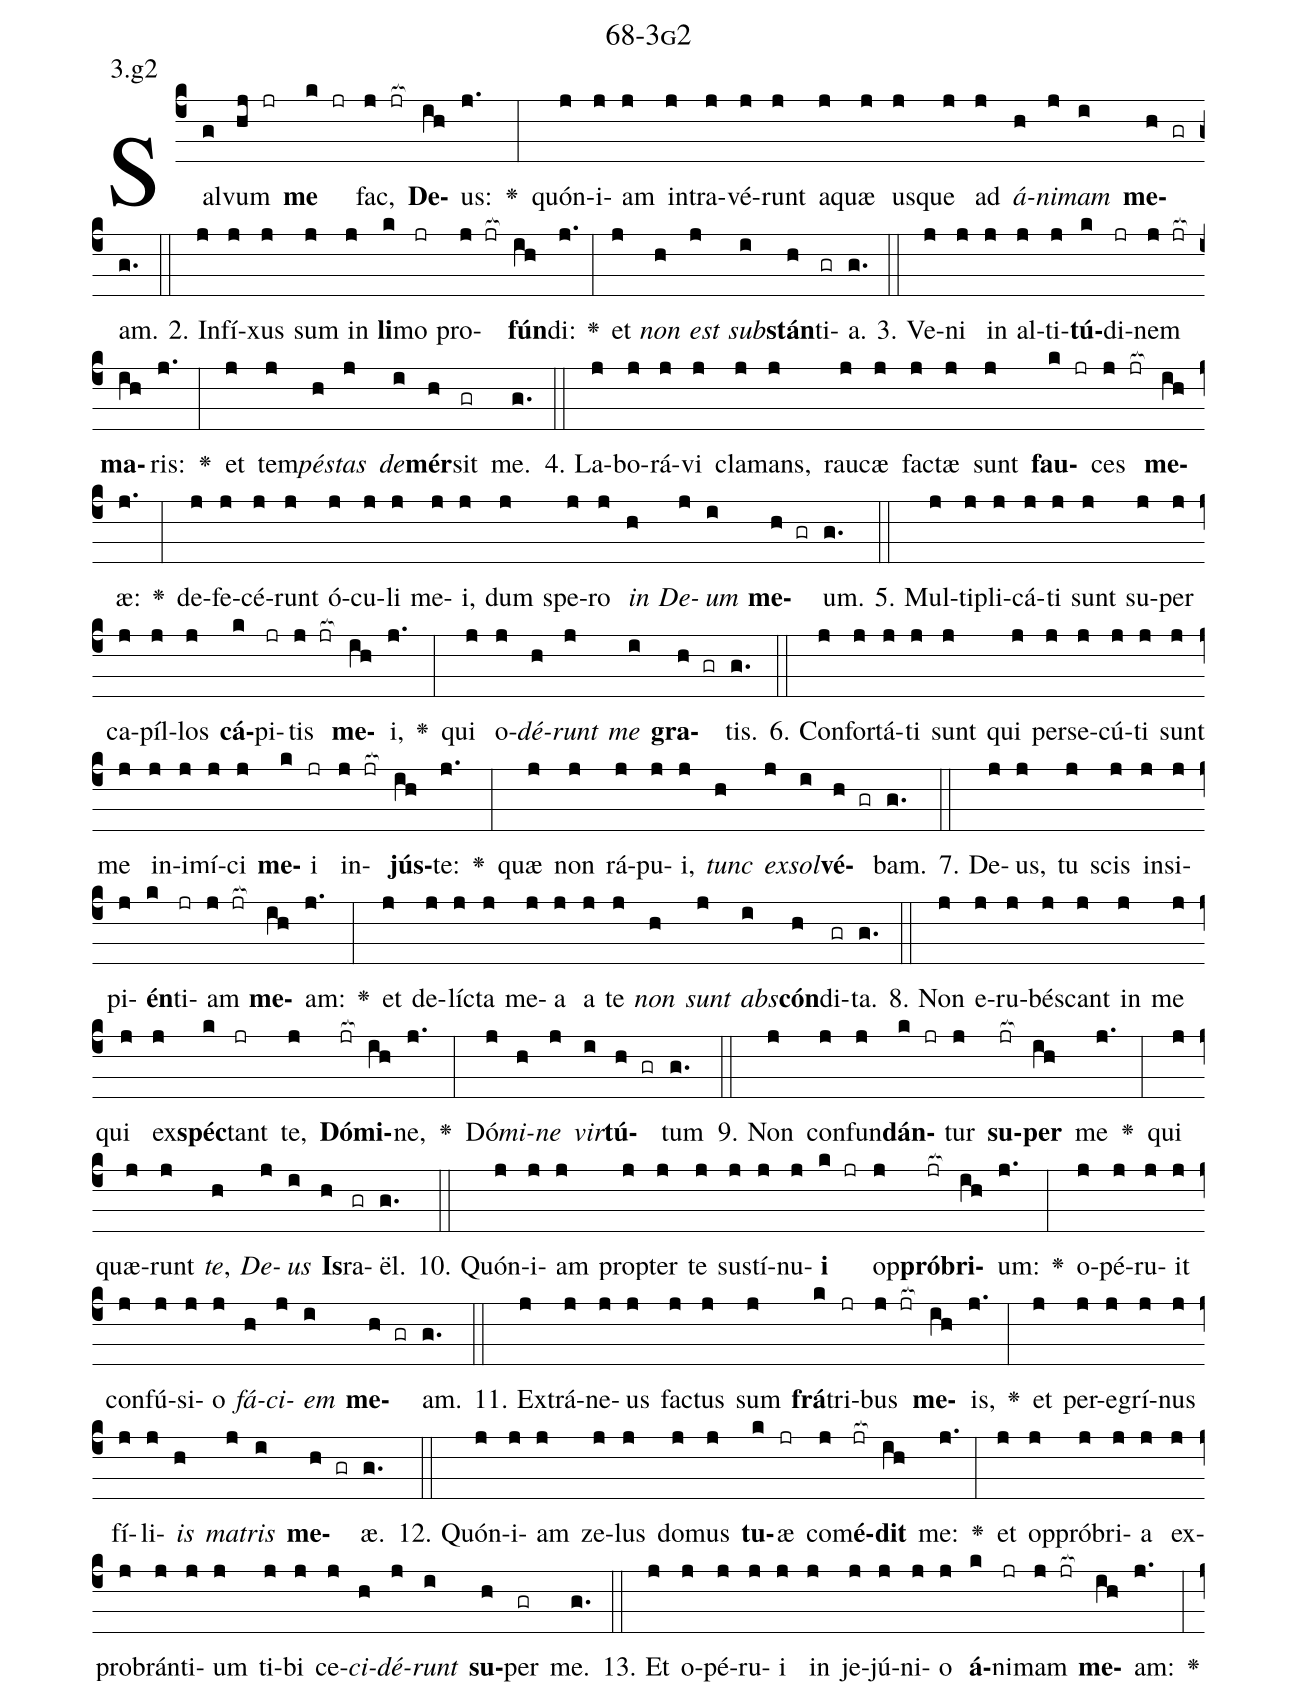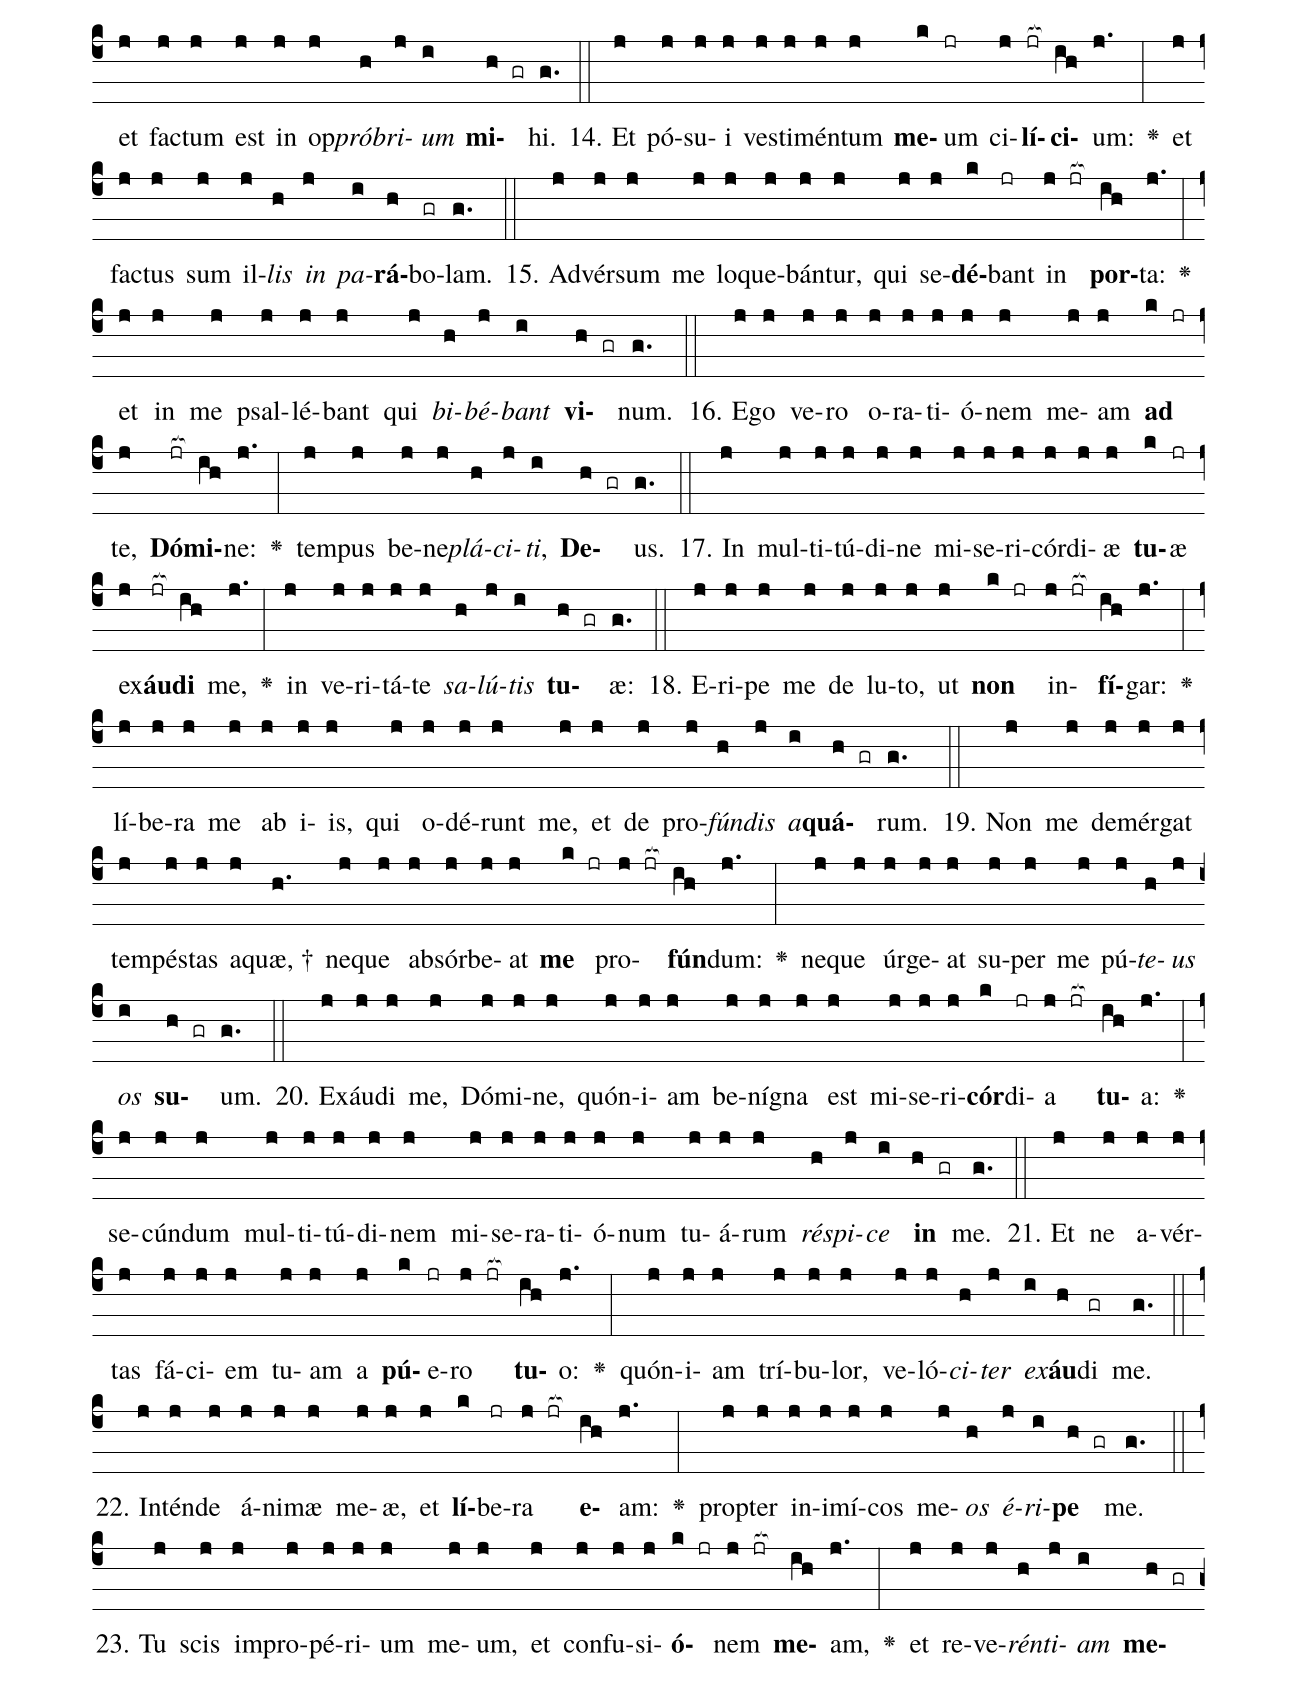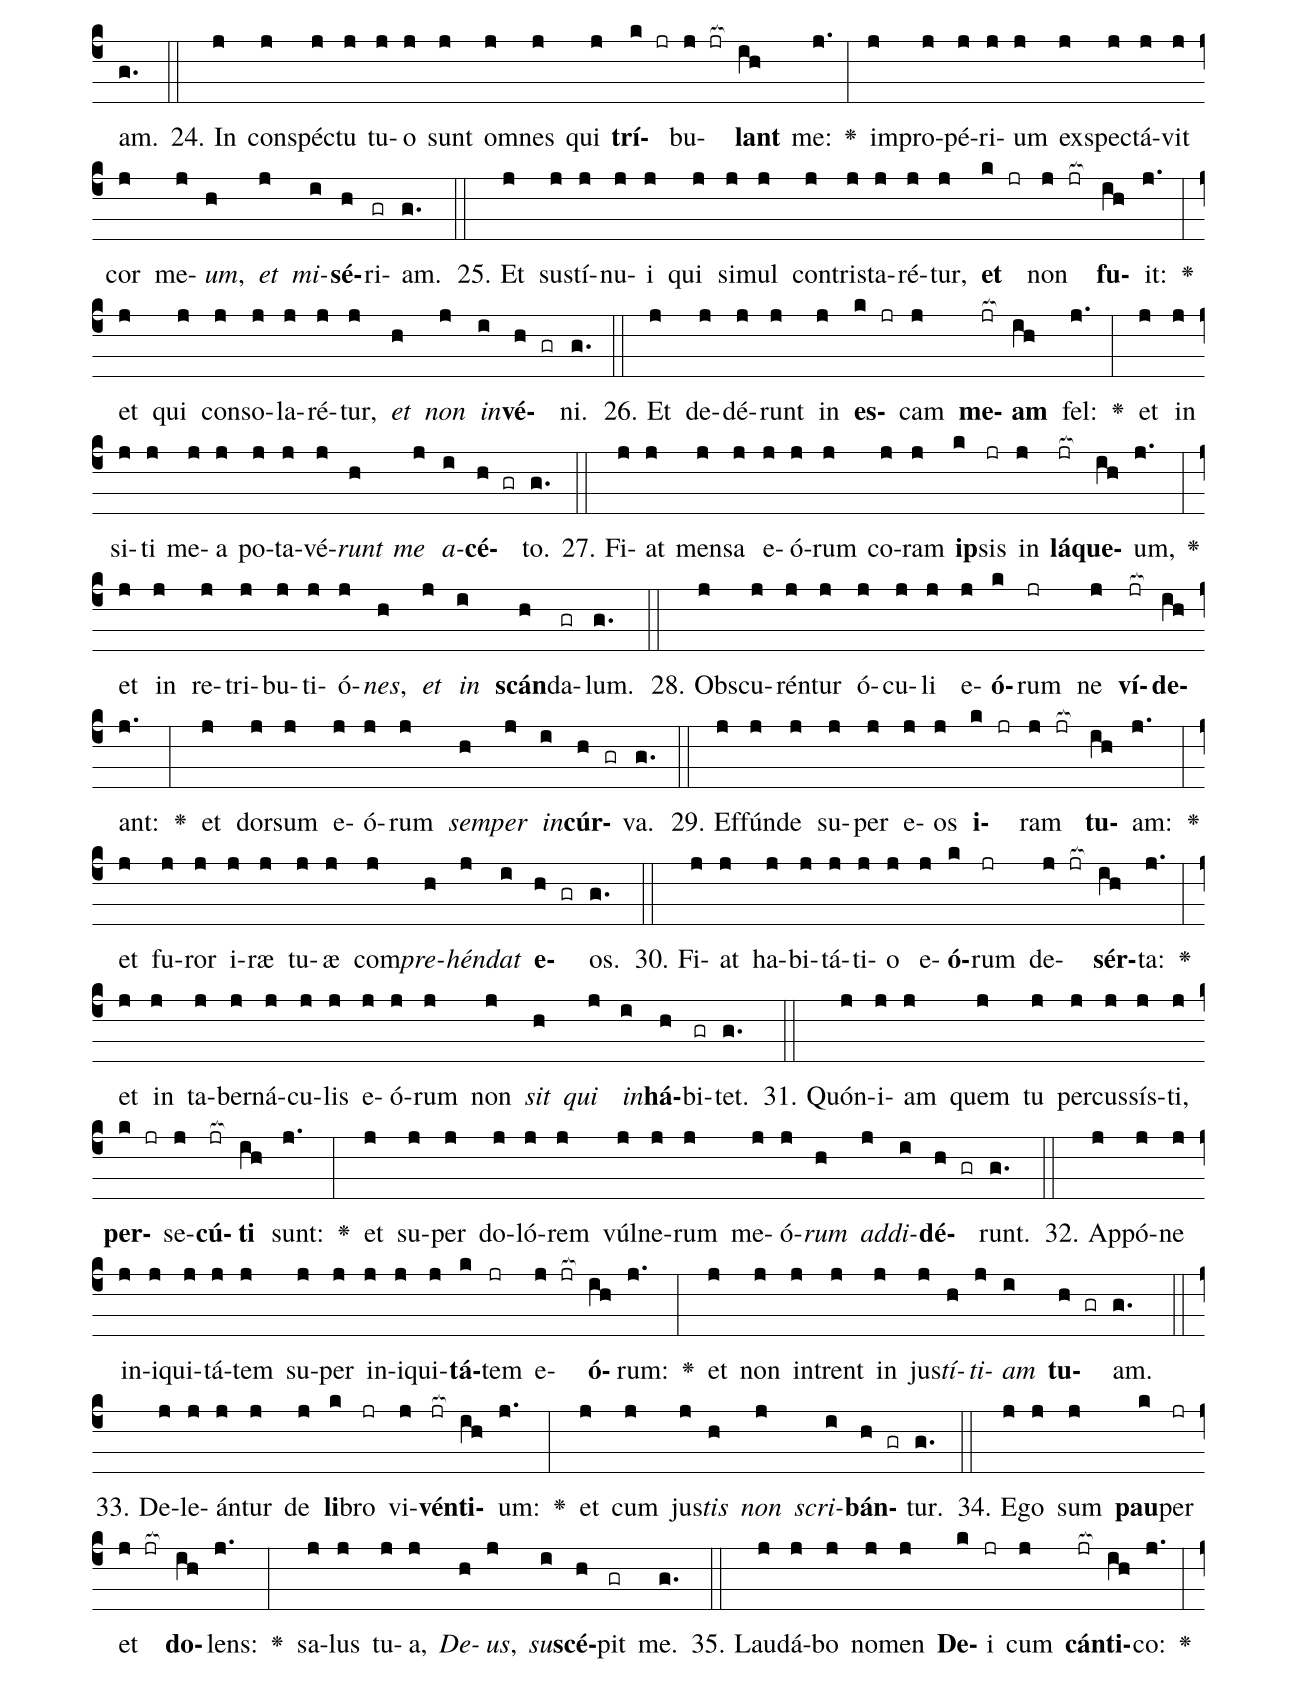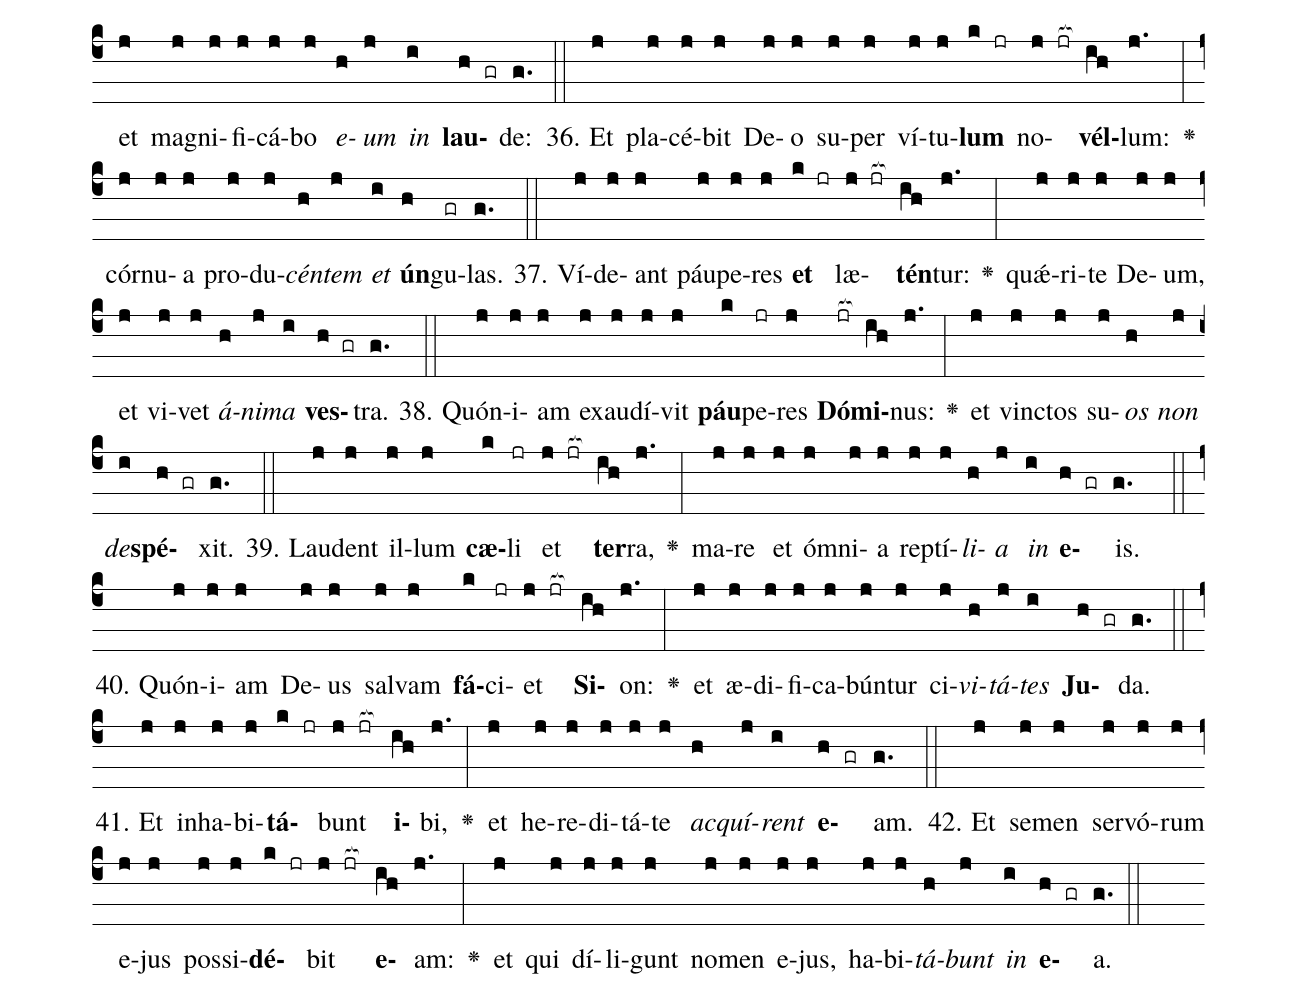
name: 68-3g2;
annotation: 3.g2;
%%
(c4)Sal(g)vum(hj jr) <b>me</b>(k jr) fac,(j jr[ocb:1{]) <b>De</b>(ih[ocb:0}])us:(j.) <v>\greheightstar</v>(:) quón(j)i(j)am(j) in(j)tra(j)vé(j)runt(j) a(j)quæ(j) us(j)que(j) ad(j) <i>á</i>(h)<i>ni</i>(j)<i>mam</i>(i) <b>me</b>(h gr)am.(g.) (::)
2. In(j)fí(j)xus(j) sum(j) in(j) <b>li</b>(k)mo(jr) pro(j jr[ocb:1{])<b>fún</b>(ih[ocb:0}])di:(j.) <v>\greheightstar</v>(:) et(j) <i>non</i>(h) <i>est</i>(j) <i>sub</i>(i)<b>stán</b>(h)ti(gr)a.(g.) (::)
3. Ve(j)ni(j) in(j) al(j)ti(j)<b>tú</b>(k)di(jr)nem(j jr[ocb:1{]) <b>ma</b>(ih[ocb:0}])ris:(j.) <v>\greheightstar</v>(:) et(j) tem(j)<i>pés</i>(h)<i>tas</i>(j) <i>de</i>(i)<b>mér</b>(h)sit(gr) me.(g.) (::)
4. La(j)bo(j)rá(j)vi(j) cla(j)mans,(j) rau(j)cæ(j) fac(j)tæ(j) sunt(j) <b>fau</b>(k jr)ces(j jr[ocb:1{]) <b>me</b>(ih[ocb:0}])æ:(j.) <v>\greheightstar</v>(:) de(j)fe(j)cé(j)runt(j) ó(j)cu(j)li(j) me(j)i,(j) dum(j) spe(j)ro(j) <i>in</i>(h) <i>De</i>(j)<i>um</i>(i) <b>me</b>(h gr)um.(g.) (::)
5. Mul(j)ti(j)pli(j)cá(j)ti(j) sunt(j) su(j)per(j) ca(j)píl(j)los(j) <b>cá</b>(k)pi(jr)tis(j jr[ocb:1{]) <b>me</b>(ih[ocb:0}])i,(j.) <v>\greheightstar</v>(:) qui(j) o(j)<i>dé</i>(h)<i>runt</i>(j) <i>me</i>(i) <b>gra</b>(h gr)tis.(g.) (::)
6. Con(j)for(j)tá(j)ti(j) sunt(j) qui(j) per(j)se(j)cú(j)ti(j) sunt(j) me(j) in(j)i(j)mí(j)ci(j) <b>me</b>(k)i(jr) in(j jr[ocb:1{])<b>jús</b>(ih[ocb:0}])te:(j.) <v>\greheightstar</v>(:) quæ(j) non(j) rá(j)pu(j)i,(j) <i>tunc</i>(h) <i>ex</i>(j)<i>sol</i>(i)<b>vé</b>(h gr)bam.(g.) (::)
7. De(j)us,(j) tu(j) scis(j) in(j)si(j)pi(j)<b>én</b>(k)ti(jr)am(j jr[ocb:1{]) <b>me</b>(ih[ocb:0}])am:(j.) <v>\greheightstar</v>(:) et(j) de(j)líc(j)ta(j) me(j)a(j) a(j) te(j) <i>non</i>(h) <i>sunt</i>(j) <i>abs</i>(i)<b>cón</b>(h)di(gr)ta.(g.) (::)
8. Non(j) e(j)ru(j)bés(j)cant(j) in(j) me(j) qui(j) ex(j)<b>spéc</b>(k)tant(jr) te,(j) <b>Dó</b>(jr[ocb:1{])<b>mi</b>(ih[ocb:0}])ne,(j.) <v>\greheightstar</v>(:) Dó(j)<i>mi</i>(h)<i>ne</i>(j) <i>vir</i>(i)<b>tú</b>(h gr)tum(g.) (::)
9. Non(j) con(j)fun(j)<b>dán</b>(k jr)tur(j) <b>su</b>(jr[ocb:1{])<b>per</b>(ih[ocb:0}]) me(j.) <v>\greheightstar</v>(:) qui(j) quæ(j)runt(j) <i>te</i>,(h) <i>De</i>(j)<i>us</i>(i) <b>Is</b>(h)ra(gr)ël.(g.) (::)
10. Quón(j)i(j)am(j) prop(j)ter(j) te(j) sus(j)tí(j)nu(j)<b>i</b>(k jr) op(j)<b>pró</b>(jr[ocb:1{])<b>bri</b>(ih[ocb:0}])um:(j.) <v>\greheightstar</v>(:) o(j)pé(j)ru(j)it(j) con(j)fú(j)si(j)o(j) <i>fá</i>(h)<i>ci</i>(j)<i>em</i>(i) <b>me</b>(h gr)am.(g.) (::)
11. Ex(j)trá(j)ne(j)us(j) fac(j)tus(j) sum(j) <b>frá</b>(k)tri(jr)bus(j jr[ocb:1{]) <b>me</b>(ih[ocb:0}])is,(j.) <v>\greheightstar</v>(:) et(j) per(j)e(j)grí(j)nus(j) fí(j)li(j)<i>is</i>(h) <i>ma</i>(j)<i>tris</i>(i) <b>me</b>(h gr)æ.(g.) (::)
12. Quón(j)i(j)am(j) ze(j)lus(j) do(j)mus(j) <b>tu</b>(k)æ(jr) com(j)<b>é</b>(jr[ocb:1{])<b>dit</b>(ih[ocb:0}]) me:(j.) <v>\greheightstar</v>(:) et(j) op(j)pró(j)bri(j)a(j) ex(j)pro(j)brán(j)ti(j)um(j) ti(j)bi(j) ce(j)<i>ci</i>(h)<i>dé</i>(j)<i>runt</i>(i) <b>su</b>(h)per(gr) me.(g.) (::)
13. Et(j) o(j)pé(j)ru(j)i(j) in(j) je(j)jú(j)ni(j)o(j) <b>á</b>(k)ni(jr)mam(j jr[ocb:1{]) <b>me</b>(ih[ocb:0}])am:(j.) <v>\greheightstar</v>(:) et(j) fac(j)tum(j) est(j) in(j) op(j)<i>pró</i>(h)<i>bri</i>(j)<i>um</i>(i) <b>mi</b>(h gr)hi.(g.) (::)
14. Et(j) pó(j)su(j)i(j) ves(j)ti(j)mén(j)tum(j) <b>me</b>(k)um(jr) ci(j)<b>lí</b>(jr[ocb:1{])<b>ci</b>(ih[ocb:0}])um:(j.) <v>\greheightstar</v>(:) et(j) fac(j)tus(j) sum(j) il(j)<i>lis</i>(h) <i>in</i>(j) <i>pa</i>(i)<b>rá</b>(h)bo(gr)lam.(g.) (::)
15. Ad(j)vér(j)sum(j) me(j) lo(j)que(j)bán(j)tur,(j) qui(j) se(j)<b>dé</b>(k)bant(jr) in(j jr[ocb:1{]) <b>por</b>(ih[ocb:0}])ta:(j.) <v>\greheightstar</v>(:) et(j) in(j) me(j) psal(j)lé(j)bant(j) qui(j) <i>bi</i>(h)<i>bé</i>(j)<i>bant</i>(i) <b>vi</b>(h gr)num.(g.) (::)
16. E(j)go(j) ve(j)ro(j) o(j)ra(j)ti(j)ó(j)nem(j) me(j)am(j) <b>ad</b>(k jr) te,(j) <b>Dó</b>(jr[ocb:1{])<b>mi</b>(ih[ocb:0}])ne:(j.) <v>\greheightstar</v>(:) tem(j)pus(j) be(j)ne(j)<i>plá</i>(h)<i>ci</i>(j)<i>ti</i>,(i) <b>De</b>(h gr)us.(g.) (::)
17. In(j) mul(j)ti(j)tú(j)di(j)ne(j) mi(j)se(j)ri(j)cór(j)di(j)æ(j) <b>tu</b>(k)æ(jr) ex(j)<b>áu</b>(jr[ocb:1{])<b>di</b>(ih[ocb:0}]) me,(j.) <v>\greheightstar</v>(:) in(j) ve(j)ri(j)tá(j)te(j) <i>sa</i>(h)<i>lú</i>(j)<i>tis</i>(i) <b>tu</b>(h gr)æ:(g.) (::)
18. E(j)ri(j)pe(j) me(j) de(j) lu(j)to,(j) ut(j) <b>non</b>(k jr) in(j jr[ocb:1{])<b>fí</b>(ih[ocb:0}])gar:(j.) <v>\greheightstar</v>(:) lí(j)be(j)ra(j) me(j) ab(j) i(j)is,(j) qui(j) o(j)dé(j)runt(j) me,(j) et(j) de(j) pro(j)<i>fún</i>(h)<i>dis</i>(j) <i>a</i>(i)<b>quá</b>(h gr)rum.(g.) (::)
19. Non(j) me(j) de(j)mér(j)gat(j) tem(j)pés(j)tas(j) a(j)quæ, †(h.) ne(j)que(j) ab(j)sór(j)be(j)at(j) <b>me</b>(k jr) pro(j jr[ocb:1{])<b>fún</b>(ih[ocb:0}])dum:(j.) <v>\greheightstar</v>(:) ne(j)que(j) úr(j)ge(j)at(j) su(j)per(j) me(j) pú(j)<i>te</i>(h)<i>us</i>(j) <i>os</i>(i) <b>su</b>(h gr)um.(g.) (::)
20. Ex(j)áu(j)di(j) me,(j) Dó(j)mi(j)ne,(j) quón(j)i(j)am(j) be(j)ní(j)gna(j) est(j) mi(j)se(j)ri(j)<b>cór</b>(k)di(jr)a(j jr[ocb:1{]) <b>tu</b>(ih[ocb:0}])a:(j.) <v>\greheightstar</v>(:) se(j)cún(j)dum(j) mul(j)ti(j)tú(j)di(j)nem(j) mi(j)se(j)ra(j)ti(j)ó(j)num(j) tu(j)á(j)rum(j) <i>ré</i>(h)<i>spi</i>(j)<i>ce</i>(i) <b>in</b>(h gr) me.(g.) (::)
21. Et(j) ne(j) a(j)vér(j)tas(j) fá(j)ci(j)em(j) tu(j)am(j) a(j) <b>pú</b>(k)e(jr)ro(j jr[ocb:1{]) <b>tu</b>(ih[ocb:0}])o:(j.) <v>\greheightstar</v>(:) quón(j)i(j)am(j) trí(j)bu(j)lor,(j) ve(j)ló(j)<i>ci</i>(h)<i>ter</i>(j) <i>ex</i>(i)<b>áu</b>(h)di(gr) me.(g.) (::)
22. In(j)tén(j)de(j) á(j)ni(j)mæ(j) me(j)æ,(j) et(j) <b>lí</b>(k)be(jr)ra(j jr[ocb:1{]) <b>e</b>(ih[ocb:0}])am:(j.) <v>\greheightstar</v>(:) prop(j)ter(j) in(j)i(j)mí(j)cos(j) me(j)<i>os</i>(h) <i>é</i>(j)<i>ri</i>(i)<b>pe</b>(h gr) me.(g.) (::)
23. Tu(j) scis(j) im(j)pro(j)pé(j)ri(j)um(j) me(j)um,(j) et(j) con(j)fu(j)si(j)<b>ó</b>(k jr)nem(j jr[ocb:1{]) <b>me</b>(ih[ocb:0}])am,(j.) <v>\greheightstar</v>(:) et(j) re(j)ve(j)<i>rén</i>(h)<i>ti</i>(j)<i>am</i>(i) <b>me</b>(h gr)am.(g.) (::)
24. In(j) con(j)spéc(j)tu(j) tu(j)o(j) sunt(j) om(j)nes(j) qui(j) <b>trí</b>(k jr)bu(j jr[ocb:1{])<b>lant</b>(ih[ocb:0}]) me:(j.) <v>\greheightstar</v>(:) im(j)pro(j)pé(j)ri(j)um(j) ex(j)spec(j)tá(j)vit(j) cor(j) me(j)<i>um</i>,(h) <i>et</i>(j) <i>mi</i>(i)<b>sé</b>(h)ri(gr)am.(g.) (::)
25. Et(j) sus(j)tí(j)nu(j)i(j) qui(j) si(j)mul(j) con(j)tris(j)ta(j)ré(j)tur,(j) <b>et</b>(k jr) non(j jr[ocb:1{]) <b>fu</b>(ih[ocb:0}])it:(j.) <v>\greheightstar</v>(:) et(j) qui(j) con(j)so(j)la(j)ré(j)tur,(j) <i>et</i>(h) <i>non</i>(j) <i>in</i>(i)<b>vé</b>(h gr)ni.(g.) (::)
26. Et(j) de(j)dé(j)runt(j) in(j) <b>es</b>(k jr)cam(j) <b>me</b>(jr[ocb:1{])<b>am</b>(ih[ocb:0}]) fel:(j.) <v>\greheightstar</v>(:) et(j) in(j) si(j)ti(j) me(j)a(j) po(j)ta(j)vé(j)<i>runt</i>(h) <i>me</i>(j) <i>a</i>(i)<b>cé</b>(h gr)to.(g.) (::)
27. Fi(j)at(j) men(j)sa(j) e(j)ó(j)rum(j) co(j)ram(j) <b>ip</b>(k)sis(jr) in(j) <b>lá</b>(jr[ocb:1{])<b>que</b>(ih[ocb:0}])um,(j.) <v>\greheightstar</v>(:) et(j) in(j) re(j)tri(j)bu(j)ti(j)ó(j)<i>nes</i>,(h) <i>et</i>(j) <i>in</i>(i) <b>scán</b>(h)da(gr)lum.(g.) (::)
28. Obs(j)cu(j)rén(j)tur(j) ó(j)cu(j)li(j) e(j)<b>ó</b>(k)rum(jr) ne(j) <b>ví</b>(jr[ocb:1{])<b>de</b>(ih[ocb:0}])ant:(j.) <v>\greheightstar</v>(:) et(j) dor(j)sum(j) e(j)ó(j)rum(j) <i>sem</i>(h)<i>per</i>(j) <i>in</i>(i)<b>cúr</b>(h gr)va.(g.) (::)
29. Ef(j)fún(j)de(j) su(j)per(j) e(j)os(j) <b>i</b>(k jr)ram(j jr[ocb:1{]) <b>tu</b>(ih[ocb:0}])am:(j.) <v>\greheightstar</v>(:) et(j) fu(j)ror(j) i(j)ræ(j) tu(j)æ(j) com(j)<i>pre</i>(h)<i>hén</i>(j)<i>dat</i>(i) <b>e</b>(h gr)os.(g.) (::)
30. Fi(j)at(j) ha(j)bi(j)tá(j)ti(j)o(j) e(j)<b>ó</b>(k)rum(jr) de(j jr[ocb:1{])<b>sér</b>(ih[ocb:0}])ta:(j.) <v>\greheightstar</v>(:) et(j) in(j) ta(j)ber(j)ná(j)cu(j)lis(j) e(j)ó(j)rum(j) non(j) <i>sit</i>(h) <i>qui</i>(j) <i>in</i>(i)<b>há</b>(h)bi(gr)tet.(g.) (::)
31. Quón(j)i(j)am(j) quem(j) tu(j) per(j)cus(j)sís(j)ti,(j) <b>per</b>(k jr)se(j)<b>cú</b>(jr[ocb:1{])<b>ti</b>(ih[ocb:0}]) sunt:(j.) <v>\greheightstar</v>(:) et(j) su(j)per(j) do(j)ló(j)rem(j) vúl(j)ne(j)rum(j) me(j)ó(j)<i>rum</i>(h) <i>ad</i>(j)<i>di</i>(i)<b>dé</b>(h gr)runt.(g.) (::)
32. Ap(j)pó(j)ne(j) in(j)i(j)qui(j)tá(j)tem(j) su(j)per(j) in(j)i(j)qui(j)<b>tá</b>(k)tem(jr) e(j jr[ocb:1{])<b>ó</b>(ih[ocb:0}])rum:(j.) <v>\greheightstar</v>(:) et(j) non(j) in(j)trent(j) in(j) jus(j)<i>tí</i>(h)<i>ti</i>(j)<i>am</i>(i) <b>tu</b>(h gr)am.(g.) (::)
33. De(j)le(j)án(j)tur(j) de(j) <b>li</b>(k)bro(jr) vi(j)<b>vén</b>(jr[ocb:1{])<b>ti</b>(ih[ocb:0}])um:(j.) <v>\greheightstar</v>(:) et(j) cum(j) jus(j)<i>tis</i>(h) <i>non</i>(j) <i>scri</i>(i)<b>bán</b>(h gr)tur.(g.) (::)
34. E(j)go(j) sum(j) <b>pau</b>(k)per(jr) et(j jr[ocb:1{]) <b>do</b>(ih[ocb:0}])lens:(j.) <v>\greheightstar</v>(:) sa(j)lus(j) tu(j)a,(j) <i>De</i>(h)<i>us</i>,(j) <i>su</i>(i)<b>scé</b>(h)pit(gr) me.(g.) (::)
35. Lau(j)dá(j)bo(j) no(j)men(j) <b>De</b>(k)i(jr) cum(j) <b>cán</b>(jr[ocb:1{])<b>ti</b>(ih[ocb:0}])co:(j.) <v>\greheightstar</v>(:) et(j) ma(j)gni(j)fi(j)cá(j)bo(j) <i>e</i>(h)<i>um</i>(j) <i>in</i>(i) <b>lau</b>(h gr)de:(g.) (::)
36. Et(j) pla(j)cé(j)bit(j) De(j)o(j) su(j)per(j) ví(j)tu(j)<b>lum</b>(k jr) no(j jr[ocb:1{])<b>vél</b>(ih[ocb:0}])lum:(j.) <v>\greheightstar</v>(:) cór(j)nu(j)a(j) pro(j)du(j)<i>cén</i>(h)<i>tem</i>(j) <i>et</i>(i) <b>ún</b>(h)gu(gr)las.(g.) (::)
37. Ví(j)de(j)ant(j) páu(j)pe(j)res(j) <b>et</b>(k jr) læ(j jr[ocb:1{])<b>tén</b>(ih[ocb:0}])tur:(j.) <v>\greheightstar</v>(:) quǽ(j)ri(j)te(j) De(j)um,(j) et(j) vi(j)vet(j) <i>á</i>(h)<i>ni</i>(j)<i>ma</i>(i) <b>ves</b>(h gr)tra.(g.) (::)
38. Quón(j)i(j)am(j) ex(j)au(j)dí(j)vit(j) <b>páu</b>(k)pe(jr)res(j) <b>Dó</b>(jr[ocb:1{])<b>mi</b>(ih[ocb:0}])nus:(j.) <v>\greheightstar</v>(:) et(j) vinc(j)tos(j) su(j)<i>os</i>(h) <i>non</i>(j) <i>de</i>(i)<b>spé</b>(h gr)xit.(g.) (::)
39. Lau(j)dent(j) il(j)lum(j) <b>cæ</b>(k)li(jr) et(j jr[ocb:1{]) <b>ter</b>(ih[ocb:0}])ra,(j.) <v>\greheightstar</v>(:) ma(j)re(j) et(j) óm(j)ni(j)a(j) rep(j)tí(j)<i>li</i>(h)<i>a</i>(j) <i>in</i>(i) <b>e</b>(h gr)is.(g.) (::)
40. Quón(j)i(j)am(j) De(j)us(j) sal(j)vam(j) <b>fá</b>(k)ci(jr)et(j jr[ocb:1{]) <b>Si</b>(ih[ocb:0}])on:(j.) <v>\greheightstar</v>(:) et(j) æ(j)di(j)fi(j)ca(j)bún(j)tur(j) ci(j)<i>vi</i>(h)<i>tá</i>(j)<i>tes</i>(i) <b>Ju</b>(h gr)da.(g.) (::)
41. Et(j) in(j)ha(j)bi(j)<b>tá</b>(k jr)bunt(j jr[ocb:1{]) <b>i</b>(ih[ocb:0}])bi,(j.) <v>\greheightstar</v>(:) et(j) he(j)re(j)di(j)tá(j)te(j) <i>ac</i>(h)<i>quí</i>(j)<i>rent</i>(i) <b>e</b>(h gr)am.(g.) (::)
42. Et(j) se(j)men(j) ser(j)vó(j)rum(j) e(j)jus(j) pos(j)si(j)<b>dé</b>(k jr)bit(j jr[ocb:1{]) <b>e</b>(ih[ocb:0}])am:(j.) <v>\greheightstar</v>(:) et(j) qui(j) dí(j)li(j)gunt(j) no(j)men(j) e(j)jus,(j) ha(j)bi(j)<i>tá</i>(h)<i>bunt</i>(j) <i>in</i>(i) <b>e</b>(h gr)a.(g.) (::)
